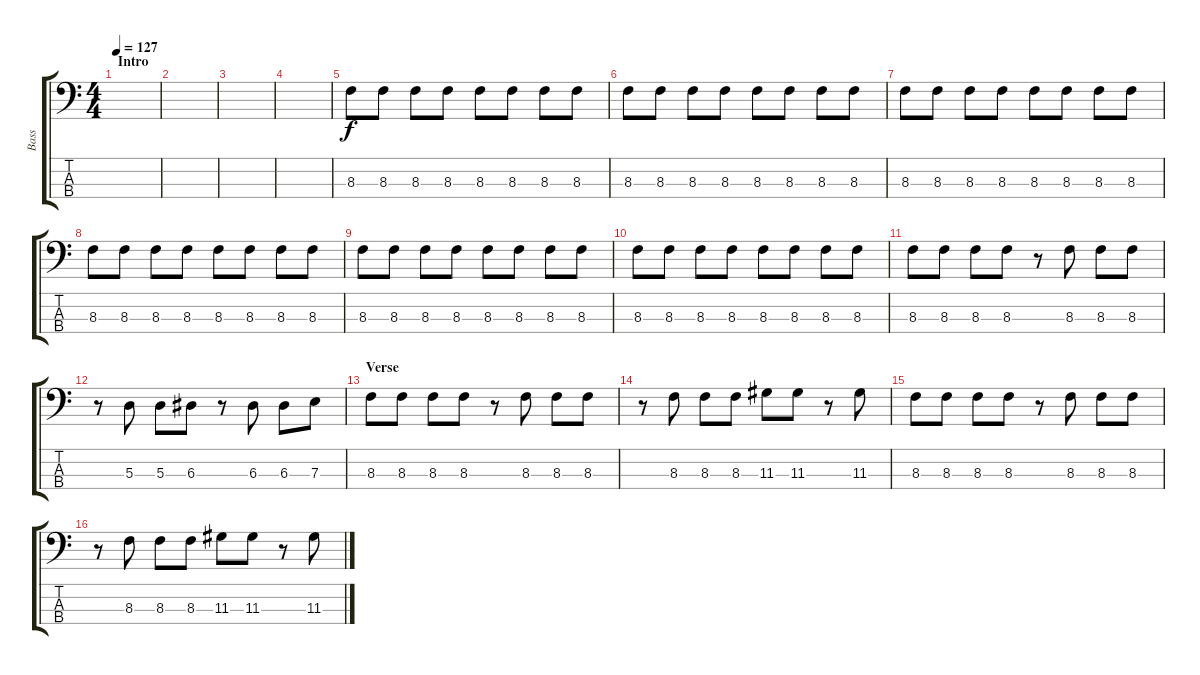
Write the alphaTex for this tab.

\track ("Bass" "Bass") {instrument electricbasspick}
\staff {score tabs}
\tuning (G2 D2 A1 D1) {hide}
\ts (4 4)
\section ("" "Intro")
\tempo 127
\clef f4
\ks c
|
|
|
|
8.3.8 8.3.8 8.3.8 8.3.8 8.3.8 8.3.8 8.3.8 8.3.8 |
8.3.8 8.3.8 8.3.8 8.3.8 8.3.8 8.3.8 8.3.8 8.3.8 |
8.3.8 8.3.8 8.3.8 8.3.8 8.3.8 8.3.8 8.3.8 8.3.8 |
8.3.8 8.3.8 8.3.8 8.3.8 8.3.8 8.3.8 8.3.8 8.3.8 |
8.3.8 8.3.8 8.3.8 8.3.8 8.3.8 8.3.8 8.3.8 8.3.8 |
8.3.8 8.3.8 8.3.8 8.3.8 8.3.8 8.3.8 8.3.8 8.3.8 |
8.3.8 8.3.8 8.3.8 8.3.8 r.8 8.3.8 8.3.8 8.3.8 |
r.8 5.3.8 5.3.8 6.3.8 r.8 6.3.8 6.3.8 7.3.8 |
\section ("" "Verse")
8.3.8 8.3.8 8.3.8 8.3.8 r.8 8.3.8 8.3.8 8.3.8 |
r.8 8.3.8 8.3.8 8.3.8 11.3.8 11.3.8 r.8 11.3.8 |
8.3.8 8.3.8 8.3.8 8.3.8 r.8 8.3.8 8.3.8 8.3.8 |
r.8 8.3.8 8.3.8 8.3.8 11.3.8 11.3.8 r.8 11.3.8
